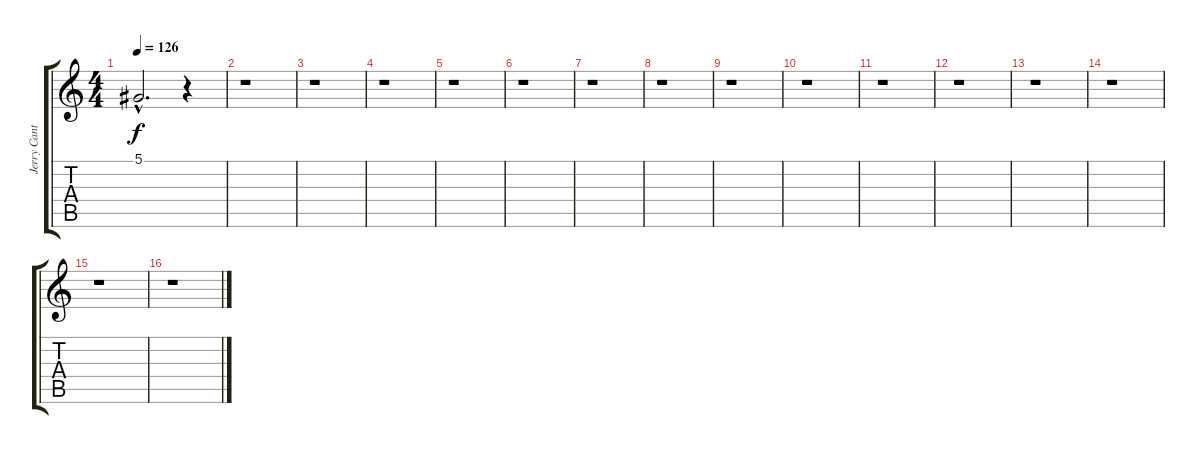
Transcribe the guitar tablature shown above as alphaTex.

\track ("Jerry Cantrell - Backing Vocals" "Jerry Cant") {instrument lead2sawtooth}
\staff {score tabs}
\tuning (Eb4 Bb3 Gb3 Db3 Ab2 Eb2) {hide}
\ts (4 4)
\tempo 126
\clef g2
\ks c
5.1{hac t}.2{d dy f} r.4 |
r.1 |
r.1 |
r.1 |
r.1 |
r.1 |
r.1 |
r.1 |
r.1 |
r.1 |
r.1 |
r.1 |
r.1 |
r.1 |
r.1 |
r.1
